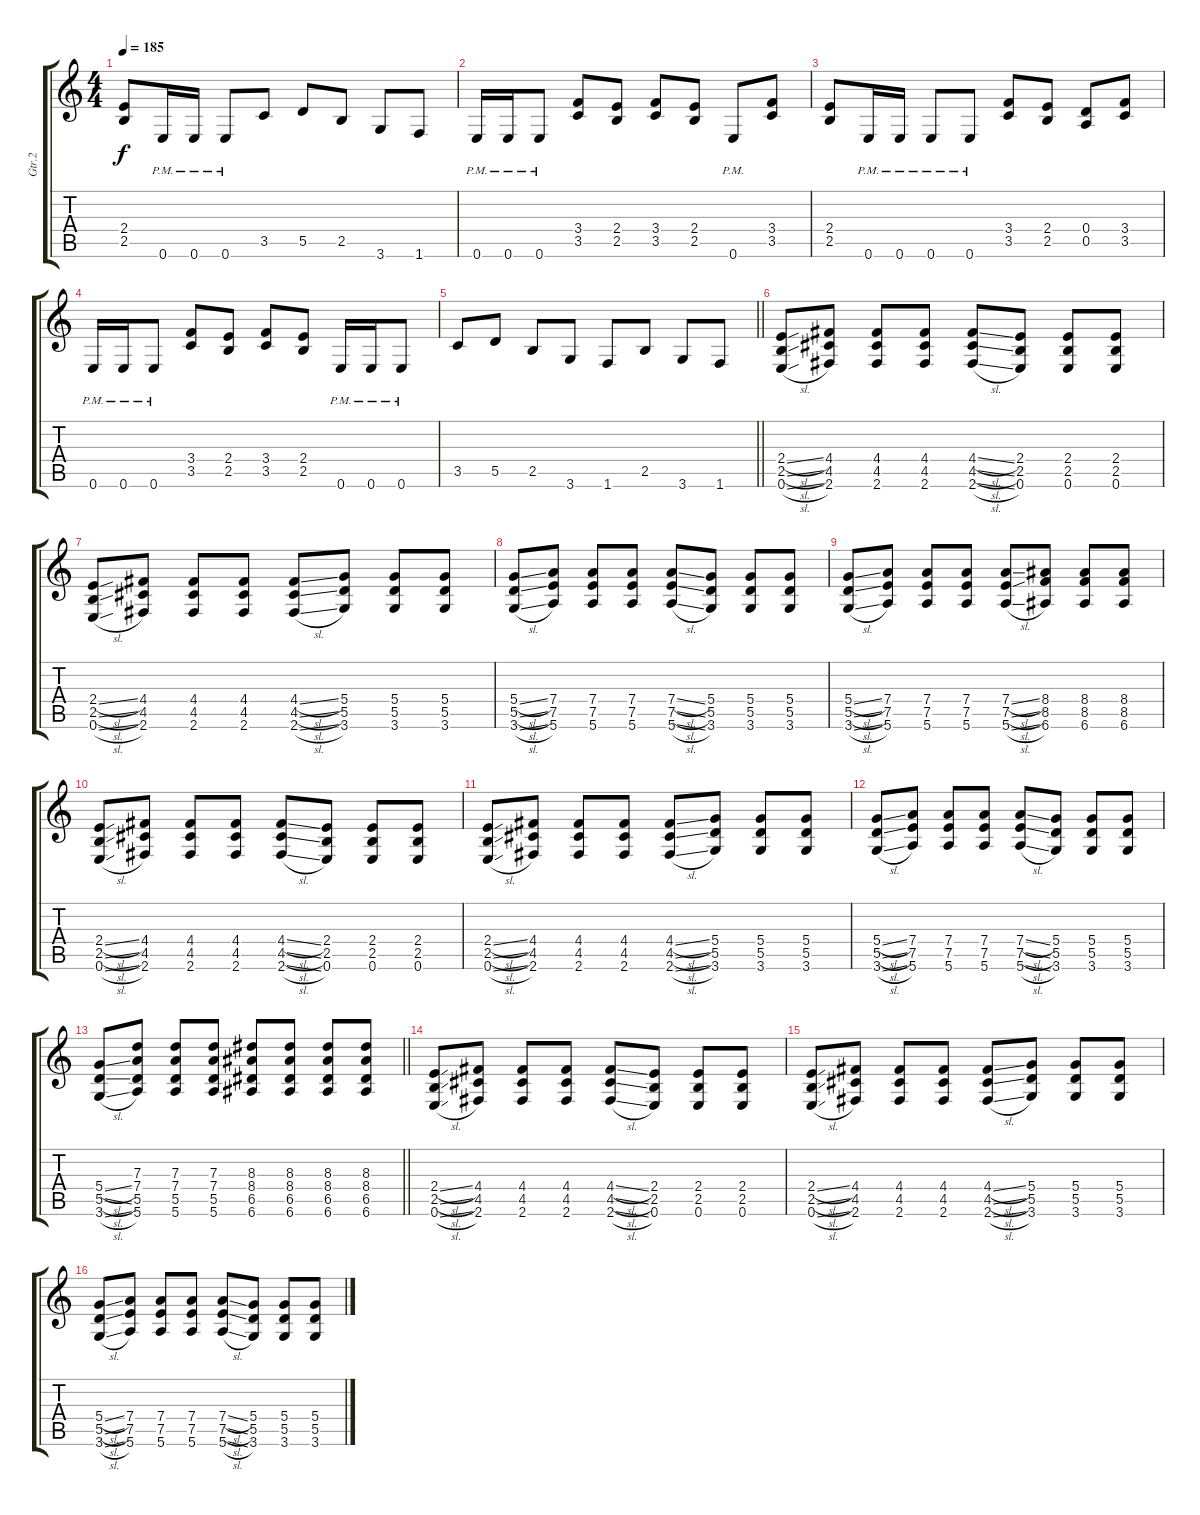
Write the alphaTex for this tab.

\track ("Gtr.2" "Gtr.2") {instrument distortionguitar}
\staff {score tabs}
\tuning (E4 B3 G3 D3 A2 E2) {hide}
\ts (4 4)
\tempo 185
\clef g2
\ks c
(2.4 2.5).8{dy f} 0.6{pm}.16 0.6{pm}.16 0.6{pm}.8 3.5.8 5.5.8 2.5.8 3.6.8 1.6.8 |
0.6{pm}.16 0.6{pm}.16 0.6{pm}.8 (3.4 3.5).8 (2.4 2.5).8 (3.4 3.5).8 (2.4 2.5).8 0.6{pm}.8 (3.4 3.5).8 |
(2.4 2.5).8 0.6{pm}.16 0.6{pm}.16 0.6{pm}.8 0.6{pm}.8 (3.4 3.5).8 (2.4 2.5).8 (0.4 0.5).8 (3.4 3.5).8 |
0.6{pm}.16 0.6{pm}.16 0.6{pm}.8 (3.4 3.5).8 (2.4 2.5).8 (3.4 3.5).8 (2.4 2.5).8 0.6{pm}.16 0.6{pm}.16 0.6{pm}.8 |
\barLineRight lightlight
3.5.8 5.5.8 2.5.8 3.6.8 1.6.8 2.5.8 3.6.8 1.6.8 |
(2.4{sl} 2.5{sl} 0.6{sl}).8 (4.4 4.5 2.6).8 (4.4 4.5 2.6).8 (4.4 4.5 2.6).8 (4.4{sl} 4.5{sl} 2.6{sl}).8 (2.4 2.5 0.6).8 (2.4 2.5 0.6).8 (2.4 2.5 0.6).8 |
(2.4{sl} 2.5{sl} 0.6{sl}).8 (4.4 4.5 2.6).8 (4.4 4.5 2.6).8 (4.4 4.5 2.6).8 (4.4{sl} 4.5{sl} 2.6{sl}).8 (5.4 5.5 3.6).8 (5.4 5.5 3.6).8 (5.4 5.5 3.6).8 |
(5.4{sl} 5.5{sl} 3.6{sl}).8 (7.4 7.5 5.6).8 (7.4 7.5 5.6).8 (7.4 7.5 5.6).8 (7.4{sl} 7.5{sl} 5.6{sl}).8 (5.4 5.5 3.6).8 (5.4 5.5 3.6).8 (5.4 5.5 3.6).8 |
(5.4{sl} 5.5{sl} 3.6{sl}).8 (7.4 7.5 5.6).8 (7.4 7.5 5.6).8 (7.4 7.5 5.6).8 (7.4{sl} 7.5{sl} 5.6{sl}).8 (8.4 8.5 6.6).8 (8.4 8.5 6.6).8 (8.4 8.5 6.6).8 |
(2.4{sl} 2.5{sl} 0.6{sl}).8 (4.4 4.5 2.6).8 (4.4 4.5 2.6).8 (4.4 4.5 2.6).8 (4.4{sl} 4.5{sl} 2.6{sl}).8 (2.4 2.5 0.6).8 (2.4 2.5 0.6).8 (2.4 2.5 0.6).8 |
(2.4{sl} 2.5{sl} 0.6{sl}).8 (4.4 4.5 2.6).8 (4.4 4.5 2.6).8 (4.4 4.5 2.6).8 (4.4{sl} 4.5{sl} 2.6{sl}).8 (5.4 5.5 3.6).8 (5.4 5.5 3.6).8 (5.4 5.5 3.6).8 |
(5.4{sl} 5.5{sl} 3.6{sl}).8 (7.4 7.5 5.6).8 (7.4 7.5 5.6).8 (7.4 7.5 5.6).8 (7.4{sl} 7.5{sl} 5.6{sl}).8 (5.4 5.5 3.6).8 (5.4 5.5 3.6).8 (5.4 5.5 3.6).8 |
\barLineRight lightlight
(5.4{sl} 5.5{sl} 3.6{sl}).8 (7.3 7.4 5.5 5.6).8 (7.3 7.4 5.5 5.6).8 (7.3 7.4 5.5 5.6).8 (8.3 8.4 6.5 6.6).8 (8.3 8.4 6.5 6.6).8 (8.3 8.4 6.5 6.6).8 (8.3 8.4 6.5 6.6).8 |
(2.4{sl} 2.5{sl} 0.6{sl}).8 (4.4 4.5 2.6).8 (4.4 4.5 2.6).8 (4.4 4.5 2.6).8 (4.4{sl} 4.5{sl} 2.6{sl}).8 (2.4 2.5 0.6).8 (2.4 2.5 0.6).8 (2.4 2.5 0.6).8 |
(2.4{sl} 2.5{sl} 0.6{sl}).8 (4.4 4.5 2.6).8 (4.4 4.5 2.6).8 (4.4 4.5 2.6).8 (4.4{sl} 4.5{sl} 2.6{sl}).8 (5.4 5.5 3.6).8 (5.4 5.5 3.6).8 (5.4 5.5 3.6).8 |
(5.4{sl} 5.5{sl} 3.6{sl}).8 (7.4 7.5 5.6).8 (7.4 7.5 5.6).8 (7.4 7.5 5.6).8 (7.4{sl} 7.5{sl} 5.6{sl}).8 (5.4 5.5 3.6).8 (5.4 5.5 3.6).8 (5.4 5.5 3.6).8
